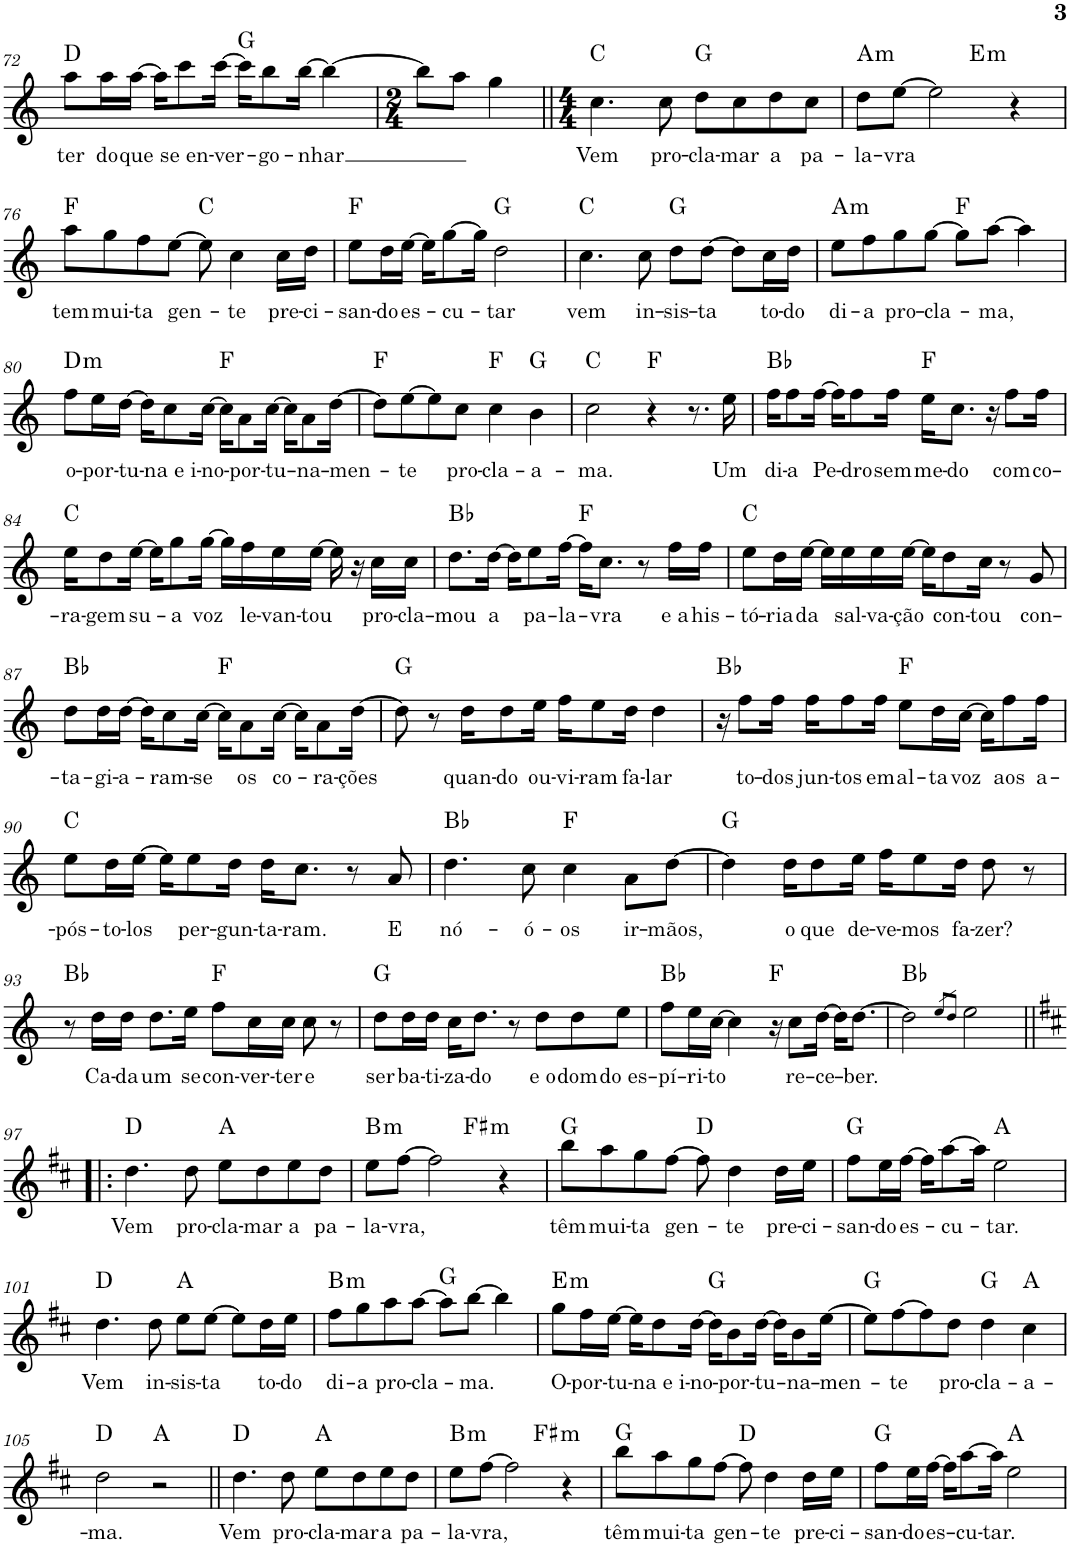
**kern	**text	**harte
*part1	*part1	*part1
*staff1	*staff1	*
*I"Voz	*	*
*I'Vo.	*	*
!!LO:PB:g=z
*clefG2	*	*
*k[]	*	*
*M4/4	*	*
=72	=72	=72
!	!LO:LY:b	!
8aa\L	ter	D:maj
!	!LO:LY:b	!
16aa\L	do	.
!	!LO:LY:b	!
[16aa\JJ	que	.
16aa\KL]	.	.
!	!LO:LY:b	!
8ccc\	se en-	.
!	!LO:LY:b	!
[16ccc\Jk	-ver-	.
16ccc\KL]	.	G:maj
!	!LO:LY:b	!
8bb\	-go-	.
!	!LO:LY:b	!
[16bb\Jk	-nhar	.
4bb\_	.	.
=73	=73	=73
*M2/4	*	*
8bb\L]	.	.
8aa\J	.	.
4gg\	.	.
=74||	=74||	=74||
*M4/4	*	*
!	!LO:LY:b	!
4.cc\	Vem	C:maj
!	!LO:LY:b	!
8cc\	pro-	.
!	!LO:LY:b	!
8dd\L	-cla-	G:maj
!	!LO:LY:b	!
8cc\	-mar	.
!	!LO:LY:b	!
8dd\	a	.
!	!LO:LY:b	!
8cc\J	pa-	.
=75	=75	=75
!	!LO:LY:b	!LO:H:kt=m
*^	*	*
8dd\L	2ryy	-la-	A:min
!	!	!LO:LY:b	!
[8ee\J	.	-vra	.
2ee\]	.	.	.
!	!	!	!LO:H:kt=m
.	2ryy	.	E:min
4r	.	.	.
!!LO:LB:g=z	!!
=76	=76	=76	=76
!	!	!LO:LY:b	!
*v	*v	*	*
8aa\L	tem	F:maj
!	!LO:LY:b	!
8gg\	mui-	.
!	!LO:LY:b	!
8ff\	-ta	.
!	!LO:LY:b	!
[8ee\J	gen-	.
8ee\]	.	C:maj
!	!LO:LY:b	!
4cc\	-te	.
!	!LO:LY:b	!
16cc\LL	pre-	.
!	!LO:LY:b	!
16dd\JJ	-ci-	.
=77	=77	=77
!	!LO:LY:b	!
8ee\L	-san-	F:maj
!	!LO:LY:b	!
16dd\L	-do	.
!	!LO:LY:b	!
[16ee\JJ	es-	.
16ee\KL]	.	.
!	!LO:LY:b	!
[8gg\	-cu-	.
16gg\Jk]	.	.
!	!LO:LY:b	!
2dd\	-tar	G:maj
=78	=78	=78
!	!LO:LY:b	!
4.cc\	vem	C:maj
!	!LO:LY:b	!
8cc\	in-	.
!	!LO:LY:b	!
8dd\L	-sis-	G:maj
!	!LO:LY:b	!
[8dd\J	-ta	.
8dd\L]	.	.
!	!LO:LY:b	!
16cc\L	to-	.
!	!LO:LY:b	!
16dd\JJ	-do	.
=79	=79	=79
!	!LO:LY:b	!LO:H:kt=m
8ee\L	di-	A:min
!	!LO:LY:b	!
8ff\	-a	.
!	!LO:LY:b	!
8gg\	pro-	.
!	!LO:LY:b	!
[8gg\J	-cla-	.
8gg\L]	.	F:maj
!	!LO:LY:b	!
[8aa\J	-ma,	.
4aa\]	.	.
!!LO:LB:g=z
=80	=80	=80
!	!LO:LY:b	!LO:H:kt=m
8ff\L	o-	D:min
!	!LO:LY:b	!
16ee\L	-por-	.
!	!LO:LY:b	!
[16dd\JJ	-tu-	.
16dd\KL]	.	.
!	!LO:LY:b	!
8cc\	-na e i-	.
!	!LO:LY:b	!
[16cc\Jk	-no-	.
16cc\KL]	.	F:maj
!	!LO:LY:b	!
8a\	-por-	.
!	!LO:LY:b	!
[16cc\Jk	-tu-	.
16cc\KL]	.	.
!	!LO:LY:b	!
8a\	-na-	.
!	!LO:LY:b	!
[16dd\Jk	-men-	.
=81	=81	=81
8dd\L]	.	F:maj
!	!LO:LY:b	!
[8ee\	-te	.
8ee\]	.	.
!	!LO:LY:b	!
8cc\J	pro-	.
!	!LO:LY:b	!
4cc\	-cla-	F:maj
!	!LO:LY:b	!
4b\	-a-	G:maj
=82	=82	=82
!	!LO:LY:b	!
2cc\	-ma.	C:maj
4r	.	F:maj
8.r	.	.
!	!LO:LY:b	!
16ee\	Um	.
=83	=83	=83
!	!LO:LY:b	!
16ff\KL	di-	Bb:maj
!	!LO:LY:b	!
8ff\	-a	.
!	!LO:LY:b	!
[16ff\Jk	Pe-	.
16ff\KL]	.	.
!	!LO:LY:b	!
8ff\	-dro	.
!	!LO:LY:b	!
16ff\Jk	sem	.
!	!LO:LY:b	!
16ee\KL	me-	F:maj
!	!LO:LY:b	!
8.cc\J	-do	.
16r	.	.
!	!LO:LY:b	!
8ff\L	com	.
!	!LO:LY:b	!
16ff\Jk	co-	.
!!LO:LB:g=z
=84	=84	=84
!	!LO:LY:b	!
16ee\KL	-ra-	C:maj
!	!LO:LY:b	!
8dd\	-gem	.
!	!LO:LY:b	!
[16ee\Jk	su-	.
16ee\KL]	.	.
!	!LO:LY:b	!
8gg\	-a	.
!	!LO:LY:b	!
[16gg\Jk	voz	.
16gg\LL]	.	.
!	!LO:LY:b	!
16ff\	le-	.
!	!LO:LY:b	!
16ee\	-van-	.
!	!LO:LY:b	!
[16ee\JJ	-tou	.
16ee\]	.	.
16r	.	.
!	!LO:LY:b	!
16cc\LL	pro-	.
!	!LO:LY:b	!
16cc\JJ	-cla-	.
=85	=85	=85
!	!LO:LY:b	!
8.dd\L	-mou	Bb:maj
!	!LO:LY:b	!
[16dd\Jk	a	.
16dd\KL]	.	.
!	!LO:LY:b	!
8ee\	pa-	.
!	!LO:LY:b	!
[16ff\Jk	-la-	.
16ff\KL]	.	F:maj
!	!LO:LY:b	!
8.cc\J	-vra	.
8r	.	.
!	!LO:LY:b	!
16ff\LL	e a	.
!	!LO:LY:b	!
16ff\JJ	his-	.
=86	=86	=86
!	!LO:LY:b	!
8ee\L	-tó-	C:maj
!	!LO:LY:b	!
16dd\L	-ria	.
!	!LO:LY:b	!
[16ee\JJ	da	.
16ee\LL]	.	.
!	!LO:LY:b	!
16ee\	sal-	.
!	!LO:LY:b	!
16ee\	-va-	.
!	!LO:LY:b	!
[16ee\JJ	-ção	.
16ee\KL]	.	.
!	!LO:LY:b	!
8dd\	con-	.
!	!LO:LY:b	!
16cc\Jk	-tou	.
8r	.	.
!	!LO:LY:b	!
8g/	con-	.
!!LO:LB:g=z
=87	=87	=87
!	!LO:LY:b	!
8dd\L	-ta-	Bb:maj
!	!LO:LY:b	!
16dd\L	-gi-	.
!	!LO:LY:b	!
[16dd\JJ	-a-	.
16dd\KL]	.	.
!	!LO:LY:b	!
8cc\	-ram-	.
!	!LO:LY:b	!
[16cc\Jk	-se	.
16cc\KL]	.	F:maj
!	!LO:LY:b	!
8a\	os	.
!	!LO:LY:b	!
[16cc\Jk	co-	.
16cc\KL]	.	.
!	!LO:LY:b	!
8a\	-ra-	.
!	!LO:LY:b	!
[16dd\Jk	-ções	.
=88	=88	=88
8dd\]	.	G:maj
8r	.	.
!	!LO:LY:b	!
16dd\KL	quan-	.
!	!LO:LY:b	!
8dd\	-do	.
!	!LO:LY:b	!
16ee\Jk	ou-	.
!	!LO:LY:b	!
16ff\KL	-vi-	.
!	!LO:LY:b	!
8ee\	-ram	.
!	!LO:LY:b	!
16dd\Jk	fa-	.
!	!LO:LY:b	!
4dd\	-lar	.
=89	=89	=89
16r	.	Bb:maj
!	!LO:LY:b	!
8ff\L	to-	.
!	!LO:LY:b	!
16ff\Jk	-dos	.
!	!LO:LY:b	!
16ff\KL	jun-	.
!	!LO:LY:b	!
8ff\	-tos	.
!	!LO:LY:b	!
16ff\Jk	em	.
!	!LO:LY:b	!
8ee\L	al-	F:maj
!	!LO:LY:b	!
16dd\L	-ta	.
!	!LO:LY:b	!
[16cc\JJ	voz	.
16cc\KL]	.	.
!	!LO:LY:b	!
8ff\	aos	.
!	!LO:LY:b	!
16ff\Jk	a-	.
!!LO:LB:g=z
=90	=90	=90
!	!LO:LY:b	!
8ee\L	-pós-	C:maj
!	!LO:LY:b	!
16dd\L	-to-	.
!	!LO:LY:b	!
[16ee\JJ	-los	.
16ee\KL]	.	.
!	!LO:LY:b	!
8ee\	per-	.
!	!LO:LY:b	!
16dd\Jk	-gun-	.
!	!LO:LY:b	!
16dd\KL	-ta-	.
!	!LO:LY:b	!
8.cc\J	-ram.	.
8r	.	.
!	!LO:LY:b	!
8a/	E	.
=91	=91	=91
!	!LO:LY:b	!
4.dd\	nó-	Bb:maj
!	!LO:LY:b	!
8cc\	-ó-	.
!	!LO:LY:b	!
4cc\	-os	F:maj
!	!LO:LY:b	!
8a\L	ir-	.
!	!LO:LY:b	!
[8dd\J	-mãos,	.
=92	=92	=92
4dd\]	.	G:maj
!	!LO:LY:b	!
16dd\KL	o	.
!	!LO:LY:b	!
8dd\	que	.
!	!LO:LY:b	!
16ee\Jk	de-	.
!	!LO:LY:b	!
16ff\KL	-ve-	.
!	!LO:LY:b	!
8ee\	-mos	.
!	!LO:LY:b	!
16dd\Jk	fa-	.
!	!LO:LY:b	!
8dd\	-zer?	.
8r	.	.
!!LO:LB:g=z
=93	=93	=93
8r	.	Bb:maj
!	!LO:LY:b	!
16dd\LL	Ca-	.
!	!LO:LY:b	!
16dd\JJ	-da	.
!	!LO:LY:b	!
8.dd\L	um	.
!	!LO:LY:b	!
16ee\Jk	se	.
!	!LO:LY:b	!
8ff\L	con-	F:maj
!	!LO:LY:b	!
16cc\L	-ver-	.
!	!LO:LY:b	!
16cc\JJ	-ter	.
!	!LO:LY:b	!
8cc\	e	.
8r	.	.
=94	=94	=94
!	!LO:LY:b	!
8dd\L	ser	G:maj
!	!LO:LY:b	!
16dd\L	ba-	.
!	!LO:LY:b	!
16dd\JJ	-ti-	.
!	!LO:LY:b	!
16cc\KL	-za-	.
!	!LO:LY:b	!
8.dd\J	-do	.
8r	.	.
!	!LO:LY:b	!
8dd\L	e o	.
!	!LO:LY:b	!
8dd\	dom	.
!	!LO:LY:b	!
8ee\J	do es-	.
=95	=95	=95
!	!LO:LY:b	!
8ff\L	-pí-	Bb:maj
!	!LO:LY:b	!
16ee\L	-ri-	.
!	!LO:LY:b	!
[16cc\JJ	-to	.
4cc\]	.	.
16r	.	F:maj
!	!LO:LY:b	!
8cc\L	re-	.
!	!LO:LY:b	!
[16dd\Jk	-ce-	.
16dd\KL]	.	.
!	!LO:LY:b	!
[8.dd\J	-ber.	.
=96	=96	=96
2dd\]	.	Bb:maj
8qee/L	.	.
8qdd/J	.	.
2ee\	.	.
!!LO:LB:g=z
=97!|:	=97!|:	=97!|:
*k[f#c#]	*	*
!	!LO:LY:b	!
4.dd\	Vem	D:maj
!	!LO:LY:b	!
8dd\	pro-	.
!	!LO:LY:b	!
8ee\L	-cla-	A:maj
!	!LO:LY:b	!
8dd\	-mar	.
!	!LO:LY:b	!
8ee\	a	.
!	!LO:LY:b	!
8dd\J	pa-	.
=98	=98	=98
!	!LO:LY:b	!LO:H:kt=m
*^	*	*
8ee\L	2ryy	-la-	B:min
!	!	!LO:LY:b	!
[8ff#\J	.	-vra,	.
2ff#\]	.	.	.
!	!	!	!LO:H:kt=m
.	2ryy	.	F#:min
4r	.	.	.
=99	=99	=99	=99
!	!	!LO:LY:b	!
*v	*v	*	*
8bb\L	têm	G:maj
!	!LO:LY:b	!
8aa\	mui-	.
!	!LO:LY:b	!
8gg\	-ta	.
!	!LO:LY:b	!
[8ff#\J	gen-	.
8ff#\]	.	D:maj
!	!LO:LY:b	!
4dd\	-te	.
!	!LO:LY:b	!
16dd\LL	pre-	.
!	!LO:LY:b	!
16ee\JJ	-ci-	.
=100	=100	=100
!	!LO:LY:b	!
8ff#\L	-san-	G:maj
!	!LO:LY:b	!
16ee\L	-do	.
!	!LO:LY:b	!
[16ff#\JJ	es-	.
16ff#\KL]	.	.
!	!LO:LY:b	!
[8aa\	-cu-	.
16aa\Jk]	.	.
!	!LO:LY:b	!
2ee\	-tar.	A:maj
!!LO:LB:g=z
=101	=101	=101
!	!LO:LY:b	!
4.dd\	Vem	D:maj
!	!LO:LY:b	!
8dd\	in-	.
!	!LO:LY:b	!
8ee\L	-sis-	A:maj
!	!LO:LY:b	!
[8ee\J	-ta	.
8ee\L]	.	.
!	!LO:LY:b	!
16dd\L	to-	.
!	!LO:LY:b	!
16ee\JJ	-do	.
=102	=102	=102
!	!LO:LY:b	!LO:H:kt=m
8ff#\L	di-	B:min
!	!LO:LY:b	!
8gg\	-a	.
!	!LO:LY:b	!
8aa\	pro-	.
!	!LO:LY:b	!
[8aa\J	-cla-	.
8aa\L]	.	G:maj
!	!LO:LY:b	!
[8bb\J	-ma.	.
4bb\]	.	.
=103	=103	=103
!	!LO:LY:b	!LO:H:kt=m
8gg\L	O-	E:min
!	!LO:LY:b	!
16ff#\L	-por-	.
!	!LO:LY:b	!
[16ee\JJ	-tu-	.
16ee\KL]	.	.
!	!LO:LY:b	!
8dd\	-na e i-	.
!	!LO:LY:b	!
[16dd\Jk	-no-	.
16dd\KL]	.	G:maj
!	!LO:LY:b	!
8b\	-por-	.
!	!LO:LY:b	!
[16dd\Jk	-tu-	.
16dd\KL]	.	.
!	!LO:LY:b	!
8b\	-na-	.
!	!LO:LY:b	!
[16ee\Jk	-men-	.
=104	=104	=104
8ee\L]	.	G:maj
!	!LO:LY:b	!
[8ff#\	-te	.
8ff#\]	.	.
!	!LO:LY:b	!
8dd\J	pro-	.
!	!LO:LY:b	!
4dd\	-cla-	G:maj
!	!LO:LY:b	!
4cc#\	-a-	A:maj
!!LO:LB:g=z
=105	=105	=105
!	!LO:LY:b	!
2dd\	-ma.	D:maj
2r	.	A:maj
=106||	=106||	=106||
!	!LO:LY:b	!
4.dd\	Vem	D:maj
!	!LO:LY:b	!
8dd\	pro-	.
!	!LO:LY:b	!
8ee\L	-cla-	A:maj
!	!LO:LY:b	!
8dd\	-mar	.
!	!LO:LY:b	!
8ee\	a	.
!	!LO:LY:b	!
8dd\J	pa-	.
=107	=107	=107
!	!LO:LY:b	!LO:H:kt=m
*^	*	*
8ee\L	2ryy	-la-	B:min
!	!	!LO:LY:b	!
[8ff#\J	.	-vra,	.
2ff#\]	.	.	.
!	!	!	!LO:H:kt=m
.	2ryy	.	F#:min
4r	.	.	.
=108	=108	=108	=108
!	!	!LO:LY:b	!
*v	*v	*	*
8bb\L	têm	G:maj
!	!LO:LY:b	!
8aa\	mui-	.
!	!LO:LY:b	!
8gg\	-ta	.
!	!LO:LY:b	!
[8ff#\J	gen-	.
8ff#\]	.	D:maj
!	!LO:LY:b	!
4dd\	-te	.
!	!LO:LY:b	!
16dd\LL	pre-	.
!	!LO:LY:b	!
16ee\JJ	-ci-	.
=109	=109	=109
!	!LO:LY:b	!
8ff#\L	-san-	G:maj
!	!LO:LY:b	!
16ee\L	-do	.
!	!LO:LY:b	!
[16ff#\JJ	es-	.
16ff#\KL]	.	.
!	!LO:LY:b	!
[8aa\	-cu-	.
!	!LO:LY:b	!
16aa\Jk]	-tar.	.
2ee\	.	A:maj
=	=	=
*-	*-	*-
